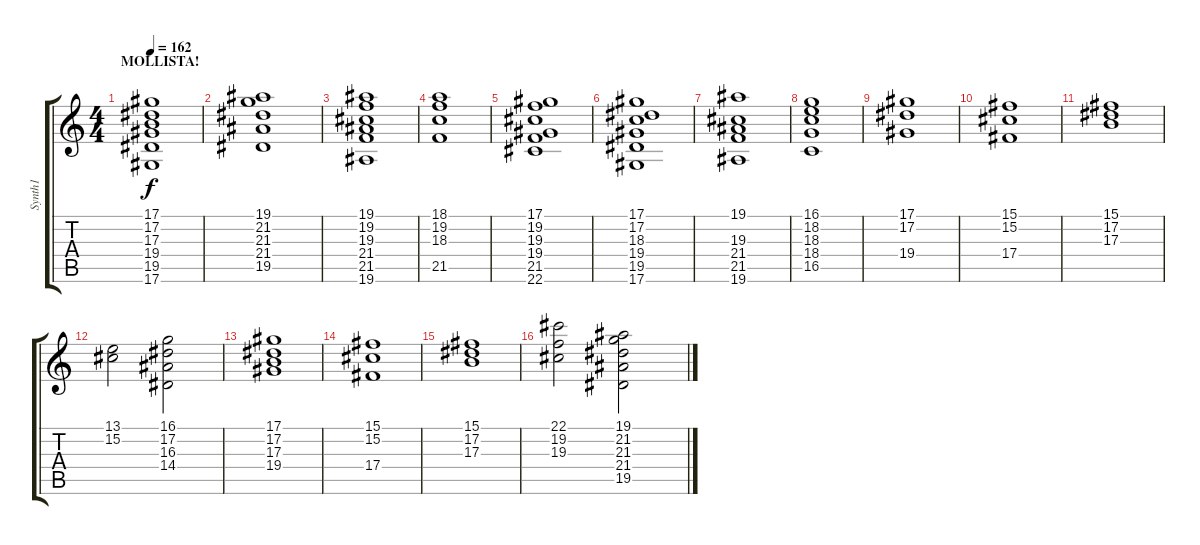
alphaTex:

\track ("Synth1" "Synth1") {instrument stringensemble1}
\staff {score tabs}
\tuning (Eb4 Bb3 Gb3 Db3 Ab2 Eb2) {hide}
\ts (4 4)
\section ("" "MOLLISTA!")
\tempo 162
\clef g2
\ks c
(17.1 17.2 17.3 19.4 19.5 17.6).1{dy f} |
(19.1 21.2 21.3 21.4 19.5).1 |
(19.1 19.2 19.3 21.4 21.5 19.6).1 |
(18.1 19.2 18.3 21.5).1 |
(17.1 19.2 19.3 19.4 21.5 22.6).1 |
(17.1 17.2 18.3 19.4 19.5 17.6).1 |
(19.1 19.3 21.4 21.5 19.6).1 |
(16.1 18.2 18.3 18.4 16.5).1 |
(17.1 17.2 19.4).1 |
(15.1 15.2 17.4).1 |
(15.1 17.2 17.3).1 |
(13.1 15.2).2 (16.1 17.2 16.3 14.4).2 |
(17.1 17.2 17.3 19.4).1 |
(15.1 15.2 17.4).1 |
(15.1 17.2 17.3).1 |
(22.1 19.2 19.3).2 (19.1 21.2 21.3 21.4 19.5).2
